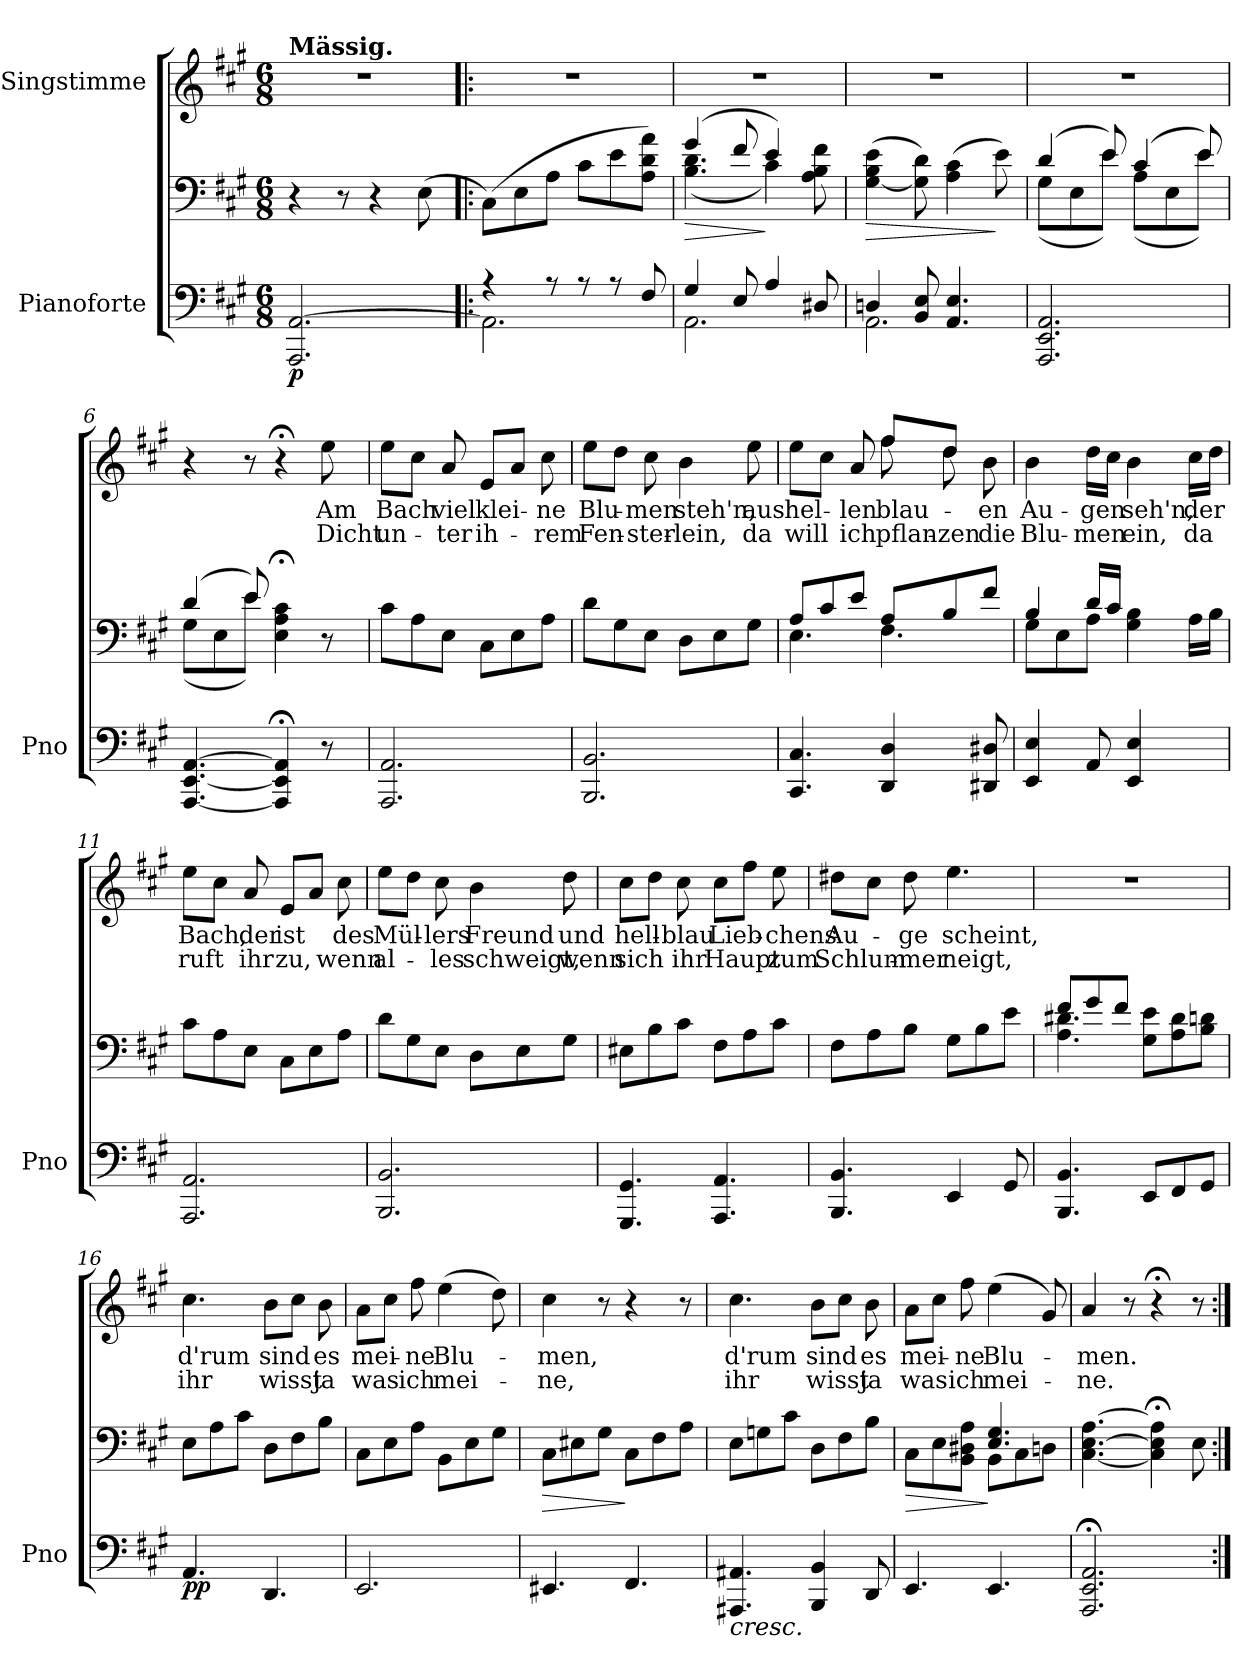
**kern	**kern	**dynam	**kern	**text	**text
*part2	*part2	*part2	*part1	*part1	*part1
*staff3	*staff2	*staff2/3	*staff1	*staff1	*staff1
*I"Pianoforte	*	*	*I"Singstimme	*	*
*I'Pno	*	*	*	*	*
*clefF4	*clefF4	*	*clefG2	*	*
*k[f#c#g#]	*k[f#c#g#]	*	*k[f#c#g#]	*	*
*M6/8	*M6/8	*	*M6/8	*	*
=1	=1	=1	=1	=1	=1
!	!	!	!LO:TX:a:B:t=Mässig.	!	!
!	!	!LO:DY:b=2	!	!	!
2.AAA/ [2.AA/	4r	p	2.r	.	.
.	8r	.	.	.	.
.	4r	.	.	.	.
.	(8E\	.	.	.	.
=2!|:	=2!|:	=2!|:	=2!|:	=2!|:	=2!|:
*^	*	*	*	*	*
4r	2.AA\]	(8C#\L)	.	2.r	.	.
.	.	8E\	.	.	.	.
8r	.	8A\J	.	.	.	.
8r	.	8c#\L	.	.	.	.
8r	.	8e\	.	.	.	.
8F#/	.	8A\ 8d\ 8a\J)	.	.	.	.
=3	=3	=3	=3	=3	=3	=3
!	!	!	!LO:HP:b	!	!	!
*	*	*^	*	*	*	*
4G#/	2.AA\	(4g#/	(4.B\ 4.d\	>	2.r	.	.
8E/	.	8f#/	.	.	.	.	.
4A/	.	4e/)	4c#\)	]	.	.	.
8D#X/	.	8A\ 8B\ 8f#\	8ryy	.	.	.	.
=4	=4	=4	=4	=4	=4	=4	=4
!	!	!	!	!LO:HP:b	!	!	!
*	*	*v	*v	*	*	*	*
4Dn/	2.AA\	([4G#\ 4B\ 4e\	>	2.r	.	.
8BB/ 8E/	.	8G#\] 8d\)	.	.	.	.
4.AA/ 4.E/	.	(4A\ 4c#\	.	.	.	.
.	.	8e\)	]	.	.	.
*v	*v	*	*	*	*	*
=5	=5	=5	=5	=5	=5
*	*^	*	*	*	*
2.AAA/ 2.EE/ 2.AA/	(4d/	(8G#\L	.	2.r	.	.
.	.	8E\	.	.	.	.
.	8e/)	8e\J)	.	.	.	.
.	(4c#/	(8A\L	.	.	.	.
.	.	8E\	.	.	.	.
.	8e/)	8e\J)	.	.	.	.
=6	=6	=6	=6	=6	=6	=6
[4.AAA/ [4.EE/ [4.AA/	(4d/	(8G#\L	.	4r	.	.
.	.	8E\	.	.	.	.
.	8e/)	8e\J)	.	8r	.	.
4AAA/];< 4EE/];< 4AA/];<	4E\;< 4A\;< 4c#\;<	4ryy	.	4r;<	.	.
8r	8r	8ryy	.	8ee\	Am	Dicht
*	*v	*v	*	*	*	*
=7	=7	=7	=7	=7	=7
2.AAA/ 2.AA/	8c#\L	.	8ee\L	Bach	un-
.	8A\	.	8cc#\J	.	.
.	8E\J	.	8a/	viel	-ter
.	8C#\L	.	8e/L	klei-	ih-
.	8E\	.	8a/J	.	.
.	8A\J	.	8cc#\	-ne	-rem
=8	=8	=8	=8	=8	=8
2.BBB/ 2.BB/	8d\L	.	8ee\L	Blu-	Fen-
.	8G#\	.	8dd\J	.	.
.	8E\J	.	8cc#\	-men	-ster-
.	8D\L	.	4b\	steh'n,	-lein,
.	8E\	.	.	.	.
.	8G#\J	.	8ee\	aus	da
=9	=9	=9	=9	=9	=9
*	*^	*	*^	*	*
4.CC#/ 4.C#/	8A/L	4.E\	.	8ee\L	4.ryy	hel-	will
.	8c#/	.	.	8cc#\J	.	.	.
.	8e/J	.	.	8a/	.	-len	ich
4DD/ 4D/	8A/L	4.F#\	.	8ff#/L	8ff#\	blau-	pflan-
.	8B/	.	.	8dd/J	8dd\	.	-zen
8DD#X/ 8D#X/	8f#/J	.	.	8b\	8ryy	-en	die
*	*	*	*	*v	*v	*	*
=10	=10	=10	=10	=10	=10	=10
4EE/ 4E/	4B/	8G#\L	.	4b\	Au-	Blu-
.	.	8E\	.	.	.	.
8AA/	16d/LL	8A\J	.	16dd\LL	-gen	-men
.	16c#/JJ	.	.	16cc#\JJ	.	.
4EE/ 4E/	4G#\ 4B\	4.ryy	.	4b\	seh'n,	ein,
8ryy	16A\LL	.	.	16cc#\LL	der	da
.	16B\JJ	.	.	16dd\JJ	.	.
*	*v	*v	*	*	*	*
=11	=11	=11	=11	=11	=11
2.AAA/ 2.AA/	8c#\L	.	8ee\L	Bach,	ruft
.	8A\	.	8cc#\J	.	.
.	8E\J	.	8a/	der	ihr
.	8C#\L	.	8e/L	ist	zu,
.	8E\	.	8a/J	.	.
.	8A\J	.	8cc#\	des	wenn
=12	=12	=12	=12	=12	=12
2.BBB/ 2.BB/	8d\L	.	8ee\L	Mül-	al-
.	8G#\	.	8dd\J	.	.
.	8E\J	.	8cc#\	-lers	-les
.	8D\L	.	4b\	Freund	schweigt,
.	8E\	.	.	.	.
.	8G#\J	.	8dd\	und	wenn
=13	=13	=13	=13	=13	=13
4.GGG#/ 4.GG#/	8E#X\L	.	8cc#\L	hell-	sich
.	8B\	.	8dd\J	.	.
.	8c#\J	.	8cc#\	-blau	ihr
4.AAA/ 4.AA/	8F#\L	.	8cc#\L	Lieb-	Haupt
.	8A\	.	8ff#\J	.	.
.	8c#\J	.	8ee\	-chens	zum
=14	=14	=14	=14	=14	=14
4.BBB/ 4.BB/	8F#\L	.	8dd#X\L	Au-	Schlum-
.	8A\	.	8cc#\J	.	.
.	8B\J	.	8dd#\	-ge	-mer
4EE/	8G#\L	.	4.ee\	scheint,	neigt,
.	8B\	.	.	.	.
8GG#/	8e\J	.	.	.	.
=15	=15	=15	=15	=15	=15
*	*^	*	*	*	*
4.BBB/ 4.BB/	8f#/L	4.A\ 4.d#X\	.	2.r	.	.
.	8g#/	.	.	.	.	.
.	8f#/J	.	.	.	.	.
8EE/L	8G#\ 8e\L	4.ryy	.	.	.	.
8FF#/	8A\ 8d#\	.	.	.	.	.
8GG#/J	8B\ 8dn\J	.	.	.	.	.
*	*v	*v	*	*	*	*
=16	=16	=16	=16	=16	=16
!	!	!LO:DY:b=2	!	!	!
4.AA/	8E\L	pp	4.cc#\	d'rum	ihr
.	8A\	.	.	.	.
.	8c#\J	.	.	.	.
4.DD/	8D\L	.	8b\L	sind	wisst
.	8F#\	.	8cc#\J	.	.
.	8B\J	.	8b\	es	ja
=17	=17	=17	=17	=17	=17
2.EE/	8C#\L	.	8a\L	mei-	was
.	8E\	.	8cc#\J	.	.
.	8A\J	.	8ff#\	-ne	ich
.	8BB\L	.	(4ee\	Blu-	mei-
.	8E\	.	.	.	.
.	8G#\J	.	8dd\)	.	.
=18	=18	=18	=18	=18	=18
!	!	!LO:HP:b	!	!	!
4.EE#X/	8C#\L	>	4cc#\	-men,	-ne,
.	8E#X\	.	.	.	.
.	8G#\J	.	8r	.	.
4.FF#/	8C#\L	]	4r	.	.
.	8F#\	.	.	.	.
.	8A\J	.	8r	.	.
=19	=19	=19	=19	=19	=19
!LO:TX:b:i:t=cresc.	!	!	!	!	!
4.AAA#X/ 4.AA#X/	8E\L	.	4.cc#\	d'rum	ihr
.	8Gn\	.	.	.	.
.	8c#\J	.	.	.	.
4BBB/ 4BB/	8D\L	.	8b\L	sind	wisst
.	8F#\	.	8cc#\J	.	.
8DD/	8B\J	.	8b\	es	ja
=20	=20	=20	=20	=20	=20
!	!	!LO:HP:b	!	!	!
*	*^	*	*	*	*
4.EE/	8C#\L	4.ryy	>	8a\L	mei-	was
.	8E\	.	.	8cc#\J	.	.
.	8BB\ 8D#X\ 8A\J	.	.	8ff#\	-ne	ich
4.EE/	4.E/ 4.G#/	8BB\L	]	(4ee\	Blu-	mei-
.	.	8C#\	.	.	.	.
.	.	8Dn\J	.	8g#/)	.	.
*	*v	*v	*	*	*	*
=21	=21	=21	=21	=21	=21
2.AAA/;< 2.EE/;< 2.AA/;<	[4.C#\ [4.E\ [4.A\	.	4a/	-men.	-ne.
.	.	.	8r	.	.
.	4C#\];< 4E\];< 4A\];<	.	4r;<	.	.
.	8E\	.	8r	.	.
=:|!	=:|!	=:|!	=:|!	=:|!	=:|!
*-	*-	*-	*-	*-	*-
